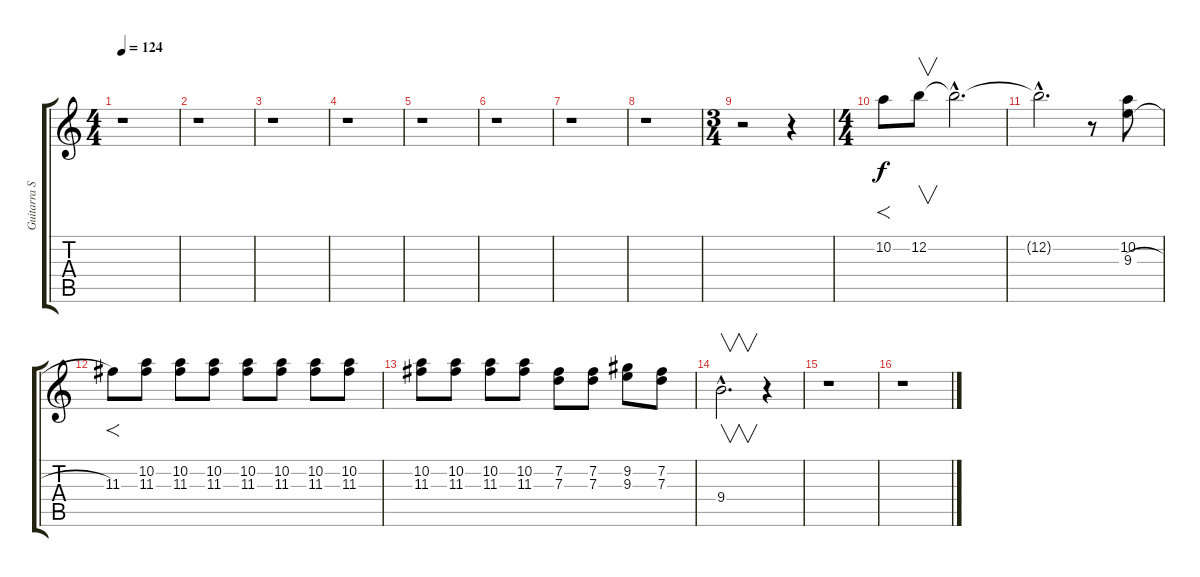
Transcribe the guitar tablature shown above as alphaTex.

\track ("Guitarra Solo" "Guitarra S") {instrument distortionguitar}
\staff {score tabs}
\tuning (E4 B3 G3 D3 A2 E2) {hide}
\ts (4 4)
\tempo 124
\clef g2
\ks c
r.1{dy f instrument distortionguitar} |
r.1 |
r.1 |
r.1 |
r.1 |
r.1 |
r.1 |
r.1 |
\ts (3 4)
r.2 r.4 |
\ts (4 4)
10.2.8{f} 12.2.8{v} 12.2{hac t}.2{d} |
12.2{hac t}.2{d} r.8 (10.2 9.3{h}).8 |
11.3.8{f} (10.2 11.3).8 (10.2 11.3).8 (10.2 11.3).8 (10.2 11.3).8 (10.2 11.3).8 (10.2 11.3).8 (10.2 11.3).8 |
(10.2 11.3).8 (10.2 11.3).8 (10.2 11.3).8 (10.2 11.3).8 (7.2 7.3).8 (7.2 7.3).8 (9.2 9.3).8 (7.2 7.3).8 |
9.4{hac}.2{v d} r.4 |
r.1 |
r.1
